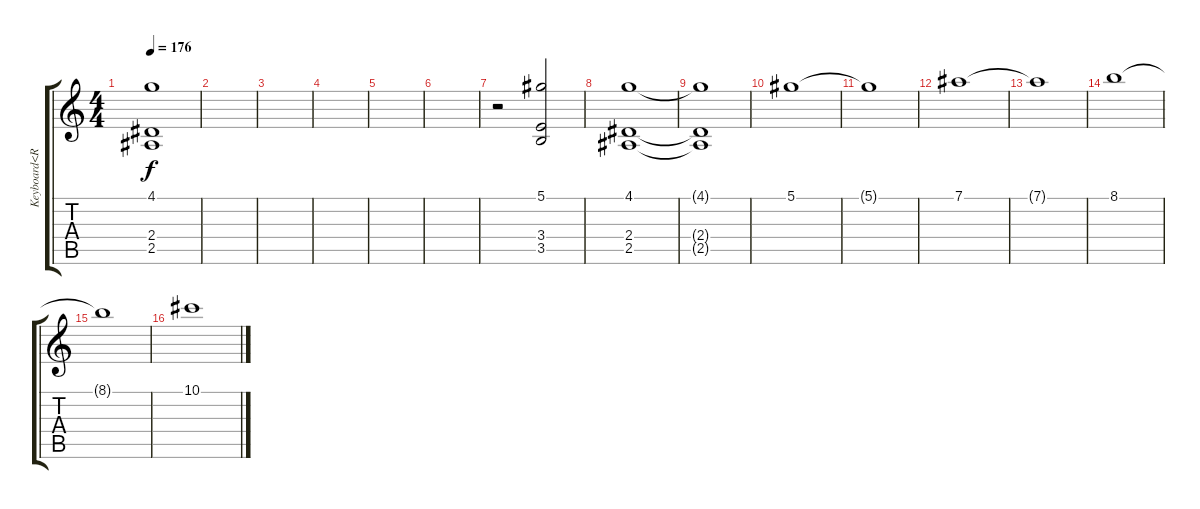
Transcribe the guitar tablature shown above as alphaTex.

\track ("Keyboard<R>" "Keyboard<R") {instrument stringensemble1}
\staff {score tabs}
\tuning (Eb5 Bb4 Gb4 Db4 Ab3 Eb3) {hide}
\ts (4 4)
\tempo 176
\clef g2
\ks c
(4.1{t} 2.4{t} 2.5{t}).1{dy f} |
|
|
|
|
|
r.2 (5.1 3.4 3.5).2 |
(4.1 2.4 2.5).1 |
(4.1{t} 2.4{t} 2.5{t}).1 |
5.1.1 |
5.1{t}.1 |
7.1.1 |
7.1{t}.1 |
8.1.1 |
8.1{t}.1 |
10.1.1
